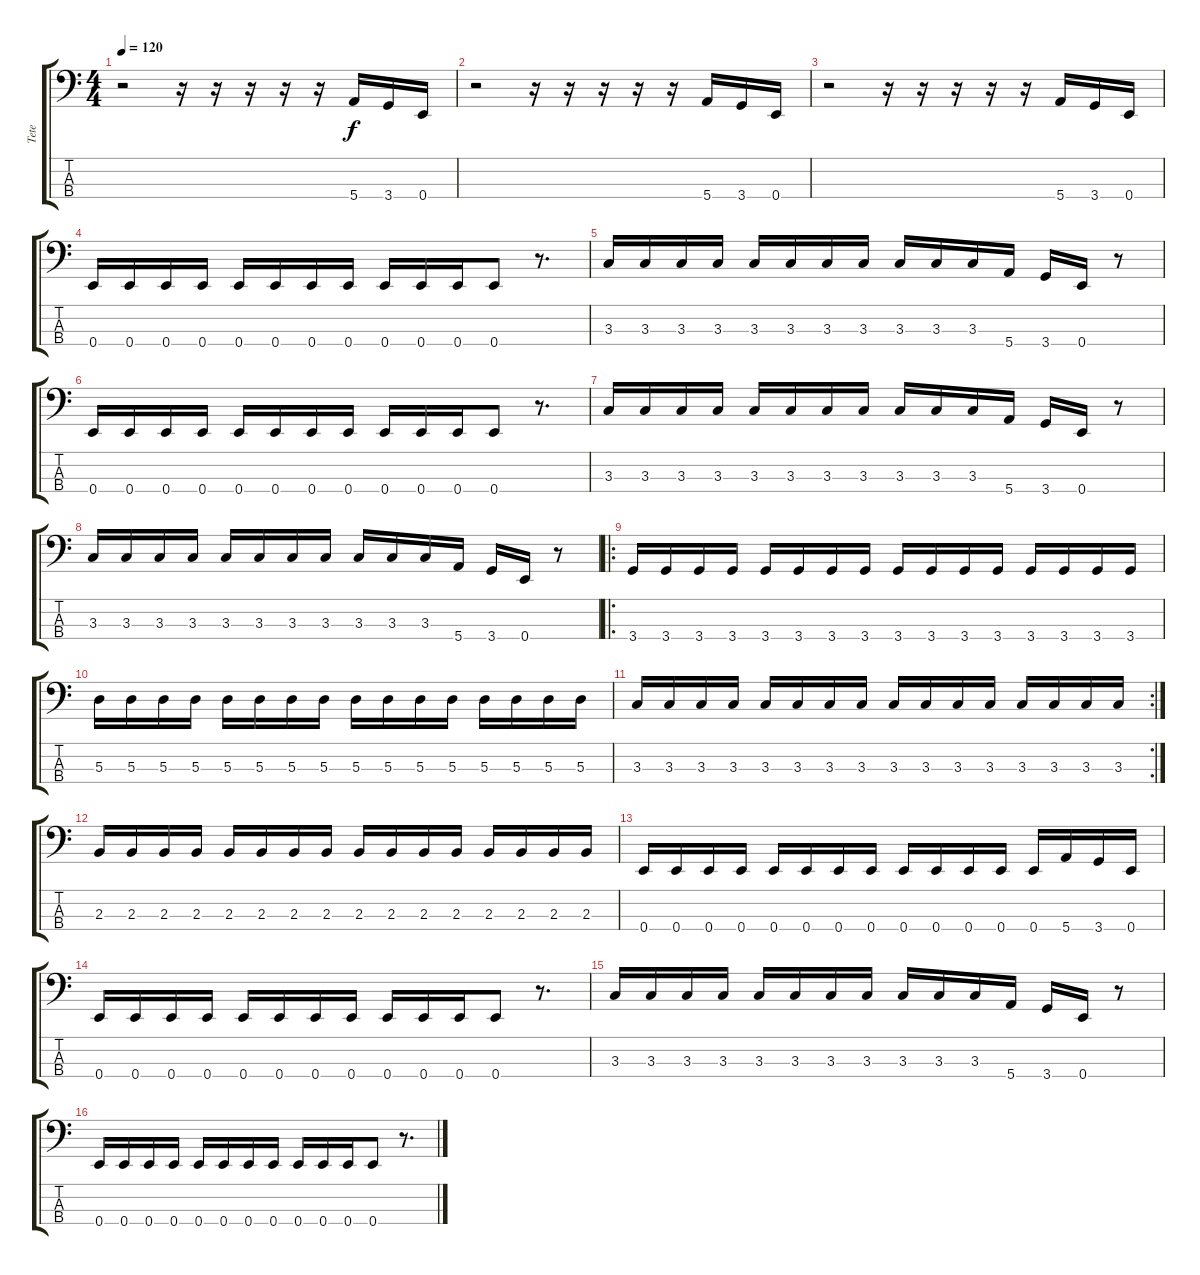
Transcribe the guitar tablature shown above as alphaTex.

\track ("Tete" "Tete") {instrument electricbasspick}
\staff {score tabs}
\tuning (G2 D2 A1 E1) {hide}
\ts (4 4)
\tempo 120
\clef f4
\ks c
r.2{dy f} r.16 r.16 r.16 r.16 r.16 5.4.16 3.4.16 0.4.16 |
r.2 r.16 r.16 r.16 r.16 r.16 5.4.16 3.4.16 0.4.16 |
r.2 r.16 r.16 r.16 r.16 r.16 5.4.16 3.4.16 0.4.16 |
0.4.16 0.4.16 0.4.16 0.4.16 0.4.16 0.4.16 0.4.16 0.4.16 0.4.16 0.4.16 0.4.16 0.4.8 r.8{d} |
3.3.16 3.3.16 3.3.16 3.3.16 3.3.16 3.3.16 3.3.16 3.3.16 3.3.16 3.3.16 3.3.16 5.4.16 3.4.16 0.4.16 r.8 |
0.4.16 0.4.16 0.4.16 0.4.16 0.4.16 0.4.16 0.4.16 0.4.16 0.4.16 0.4.16 0.4.16 0.4.8 r.8{d} |
3.3.16 3.3.16 3.3.16 3.3.16 3.3.16 3.3.16 3.3.16 3.3.16 3.3.16 3.3.16 3.3.16 5.4.16 3.4.16 0.4.16 r.8 |
3.3.16 3.3.16 3.3.16 3.3.16 3.3.16 3.3.16 3.3.16 3.3.16 3.3.16 3.3.16 3.3.16 5.4.16 3.4.16 0.4.16 r.8 |
\ro
3.4.16 3.4.16 3.4.16 3.4.16 3.4.16 3.4.16 3.4.16 3.4.16 3.4.16 3.4.16 3.4.16 3.4.16 3.4.16 3.4.16 3.4.16 3.4.16 |
5.3.16 5.3.16 5.3.16 5.3.16 5.3.16 5.3.16 5.3.16 5.3.16 5.3.16 5.3.16 5.3.16 5.3.16 5.3.16 5.3.16 5.3.16 5.3.16 |
\rc 2
3.3.16 3.3.16 3.3.16 3.3.16 3.3.16 3.3.16 3.3.16 3.3.16 3.3.16 3.3.16 3.3.16 3.3.16 3.3.16 3.3.16 3.3.16 3.3.16 |
2.3.16 2.3.16 2.3.16 2.3.16 2.3.16 2.3.16 2.3.16 2.3.16 2.3.16 2.3.16 2.3.16 2.3.16 2.3.16 2.3.16 2.3.16 2.3.16 |
0.4.16 0.4.16 0.4.16 0.4.16 0.4.16 0.4.16 0.4.16 0.4.16 0.4.16 0.4.16 0.4.16 0.4.16 0.4.16 5.4.16 3.4.16 0.4.16 |
0.4.16 0.4.16 0.4.16 0.4.16 0.4.16 0.4.16 0.4.16 0.4.16 0.4.16 0.4.16 0.4.16 0.4.8 r.8{d} |
3.3.16 3.3.16 3.3.16 3.3.16 3.3.16 3.3.16 3.3.16 3.3.16 3.3.16 3.3.16 3.3.16 5.4.16 3.4.16 0.4.16 r.8 |
0.4.16 0.4.16 0.4.16 0.4.16 0.4.16 0.4.16 0.4.16 0.4.16 0.4.16 0.4.16 0.4.16 0.4.8 r.8{d}
